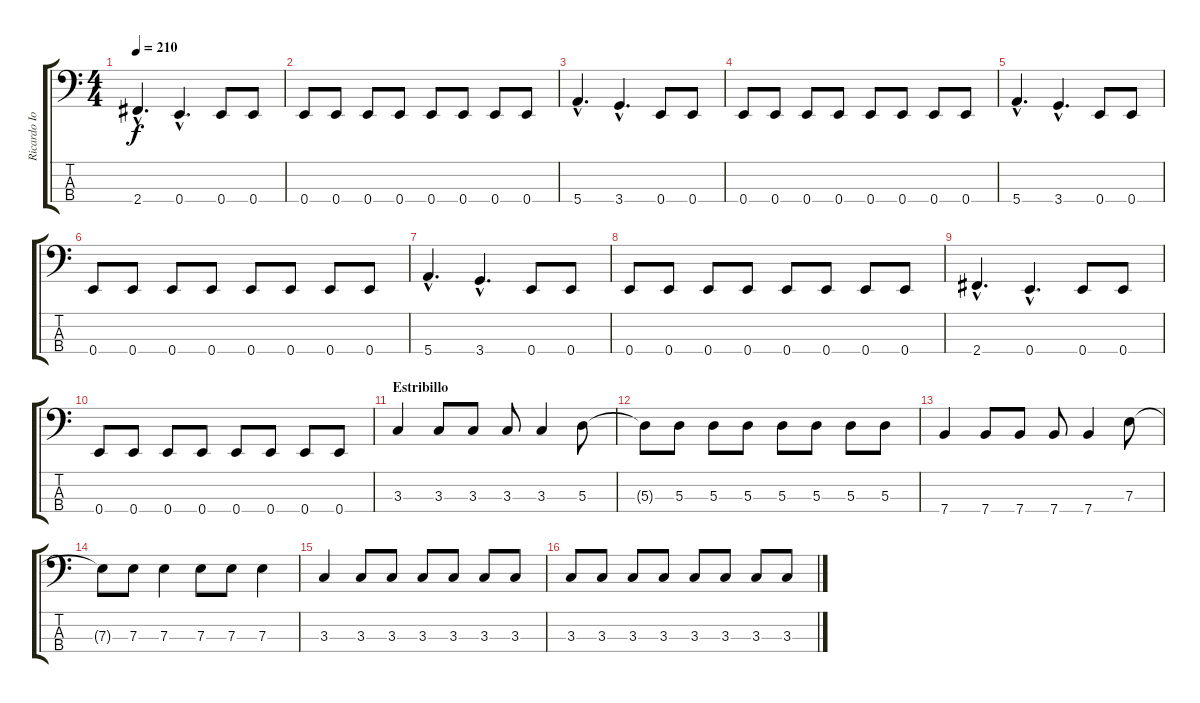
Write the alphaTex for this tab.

\track ("Ricardo Iorio" "Ricardo Io") {instrument electricbassfinger}
\staff {score tabs}
\tuning (G2 D2 A1 E1) {hide}
\ts (4 4)
\tempo 210
\clef f4
\ks c
2.4{hac}.4{d dy f} 0.4{hac}.4{d} 0.4.8 0.4.8 |
0.4.8 0.4.8 0.4.8 0.4.8 0.4.8 0.4.8 0.4.8 0.4.8 |
5.4{hac}.4{d} 3.4{hac}.4{d} 0.4.8 0.4.8 |
0.4.8 0.4.8 0.4.8 0.4.8 0.4.8 0.4.8 0.4.8 0.4.8 |
5.4{hac}.4{d} 3.4{hac}.4{d} 0.4.8 0.4.8 |
0.4.8 0.4.8 0.4.8 0.4.8 0.4.8 0.4.8 0.4.8 0.4.8 |
5.4{hac}.4{d} 3.4{hac}.4{d} 0.4.8 0.4.8 |
0.4.8 0.4.8 0.4.8 0.4.8 0.4.8 0.4.8 0.4.8 0.4.8 |
2.4{hac}.4{d} 0.4{hac}.4{d} 0.4.8 0.4.8 |
0.4.8 0.4.8 0.4.8 0.4.8 0.4.8 0.4.8 0.4.8 0.4.8 |
\section ("" "Estribillo")
3.3.4 3.3.8 3.3.8 3.3.8 3.3.4 5.3.8 |
5.3{t}.8 5.3.8 5.3.8 5.3.8 5.3.8 5.3.8 5.3.8 5.3.8 |
7.4.4 7.4.8 7.4.8 7.4.8 7.4.4 7.3.8 |
7.3{t}.8 7.3.8 7.3.4 7.3.8 7.3.8 7.3.4 |
3.3.4 3.3.8 3.3.8 3.3.8 3.3.8 3.3.8 3.3.8 |
3.3.8 3.3.8 3.3.8 3.3.8 3.3.8 3.3.8 3.3.8 3.3.8
